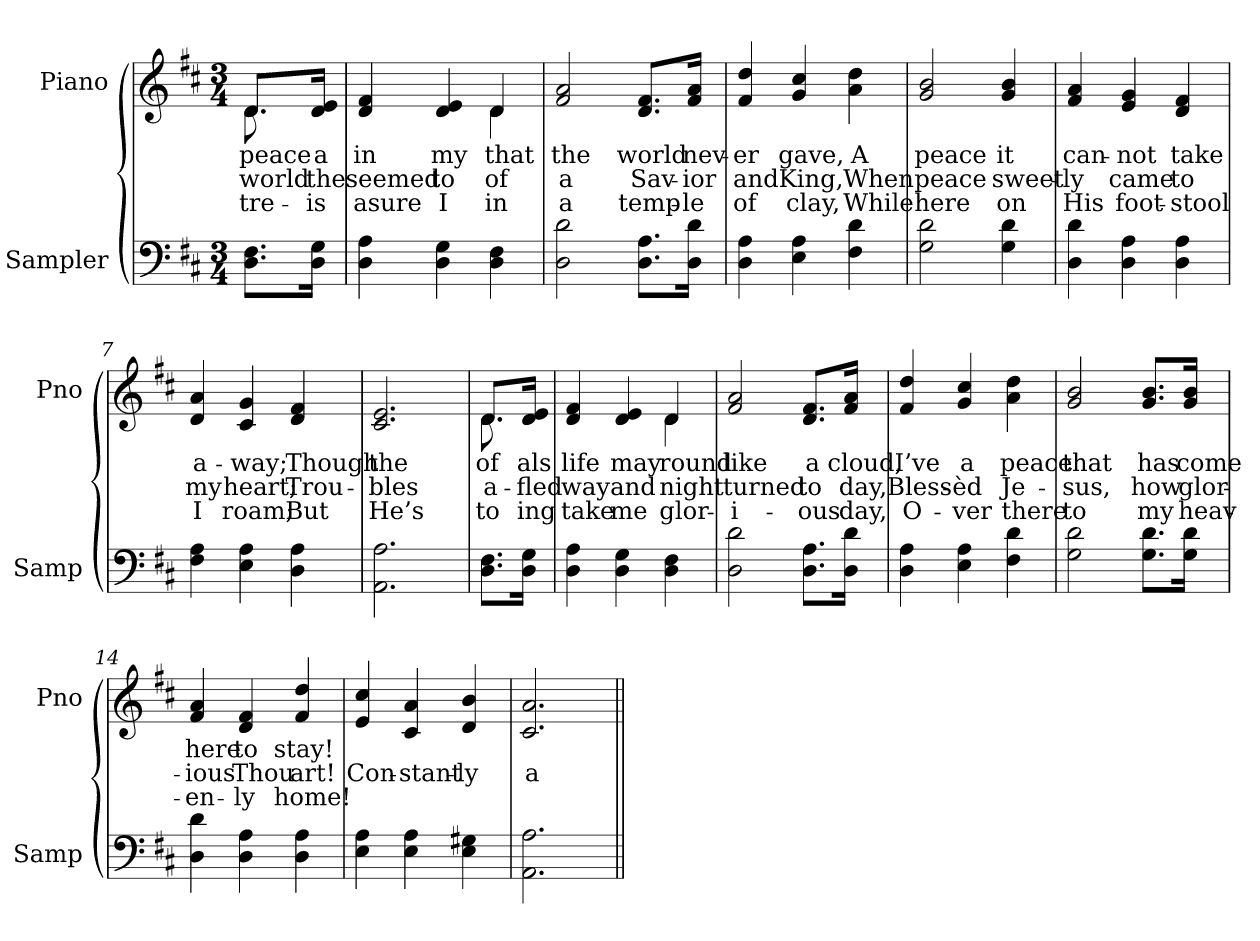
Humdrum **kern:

**kern	**kern	**text	**text	**text
*part2	*part1	*part1	*part1	*part1
*staff2	*staff1	*staff1	*staff1	*staff1
*I"Sampler	*I"Piano	*	*	*
*I'Samp	*I'Pno	*	*	*
*clefF4	*clefG2	*	*	*
*k[f#c#]	*k[f#c#]	*	*	*
*D:	*D:	*	*	*
*M3/4	*M3/4	*	*	*
=1	=1	=1	=1	=1
*	*^	*	*	*
8.D\ 8.F#\L	8.d/L	8.d	peace	world	tre-
16D\ 16G\Jk	16d/ 16e/Jk	16ryy	a	the	-is
=2	=2	=2	=2	=2	=2
4D\ 4A\	4d/ 4f#/	2ryy	in	seemed	-asure
4D\ 4G\	4d/ 4e/	.	my	to	I
4D\ 4F#\	4d/	4d	that	of	in
*	*v	*v	*	*	*
=3	=3	=3	=3	=3
2D\ 2d\	2f#/ 2a/	the	a	a
8.D\ 8.A\L	8.d/ 8.f#/L	world	Sav-	temp-
16D\ 16d\Jk	16f#/ 16a/Jk	nev-	-ior	-le
=4	=4	=4	=4	=4
4D\ 4A\	4f#/ 4dd/	-er	and	of
4E\ 4A\	4g/ 4cc#/	gave,	King,	clay,
4F#\ 4d\	4a\ 4dd\	A	When	While
=5	=5	=5	=5	=5
2G\ 2d\	2g/ 2b/	peace	peace	here
4G\ 4d\	4g/ 4b/	it	sweet-	on
=6	=6	=6	=6	=6
4D\ 4d\	4f#/ 4a/	can-	-ly	His
4D\ 4A\	4e/ 4g/	-not	came	foot-
4D\ 4A\	4d/ 4f#/	take	to	-stool
=7	=7	=7	=7	=7
4F#\ 4A\	4d/ 4a/	a-	my	I
4E\ 4A\	4c#/ 4g/	-way;	heart;	roam;
4D\ 4A\	4d/ 4f#/	Though	Trou-	But
=8	=8	=8	=8	=8
2.AA 2.A	2.c#/ 2.e/	the	-bles	He’s
=9	=9	=9	=9	=9
*	*^	*	*	*
8.D\ 8.F#\L	8.d/L	8.d	of	a-	to
16D\ 16G\Jk	16d/ 16e/Jk	16ryy	-als	fled	-ing
=10	=10	=10	=10	=10	=10
4D\ 4A\	4d/ 4f#/	2ryy	life	-way	take
4D\ 4G\	4d/ 4e/	.	may	and	me
4D\ 4F#\	4d/	4d	-round	night	glor-
*	*v	*v	*	*	*
=11	=11	=11	=11	=11
2D\ 2d\	2f#/ 2a/	like	turned	-i-
8.D\ 8.A\L	8.d/ 8.f#/L	a	to	-ous
16D\ 16d\Jk	16f#/ 16a/Jk	cloud,	day,	day,
=12	=12	=12	=12	=12
4D\ 4A\	4f#/ 4dd/	I’ve	Bless-	O-
4E\ 4A\	4g/ 4cc#/	a	-èd	-ver
4F#\ 4d\	4a\ 4dd\	peace	Je-	there
=13	=13	=13	=13	=13
2G\ 2d\	2g/ 2b/	that	-sus,	to
8.G\ 8.d\L	8.g/ 8.b/L	has	how	my
16G\ 16d\Jk	16g/ 16b/Jk	come	glor-	heav-
=14	=14	=14	=14	=14
4D\ 4d\	4f#/ 4a/	here	-ious	-en-
4D\ 4A\	4d/ 4f#/	to	Thou	-ly
4D\ 4A\	4f#/ 4dd/	stay!	art!	home!
=15	=15	=15	=15	=15
4E\ 4A\	4e/ 4cc#/	.	Con-	.
4E\ 4A\	4c#/ 4a/	.	-stant-	.
4E\ 4G#X\	4d/ 4b/	.	-ly	.
=16	=16	=16	=16	=16
2.AA\ 2.A\	2.c#/ 2.a/	.	a-	.
=||	=||	=||	=||	=||
*-	*-	*-	*-	*-
